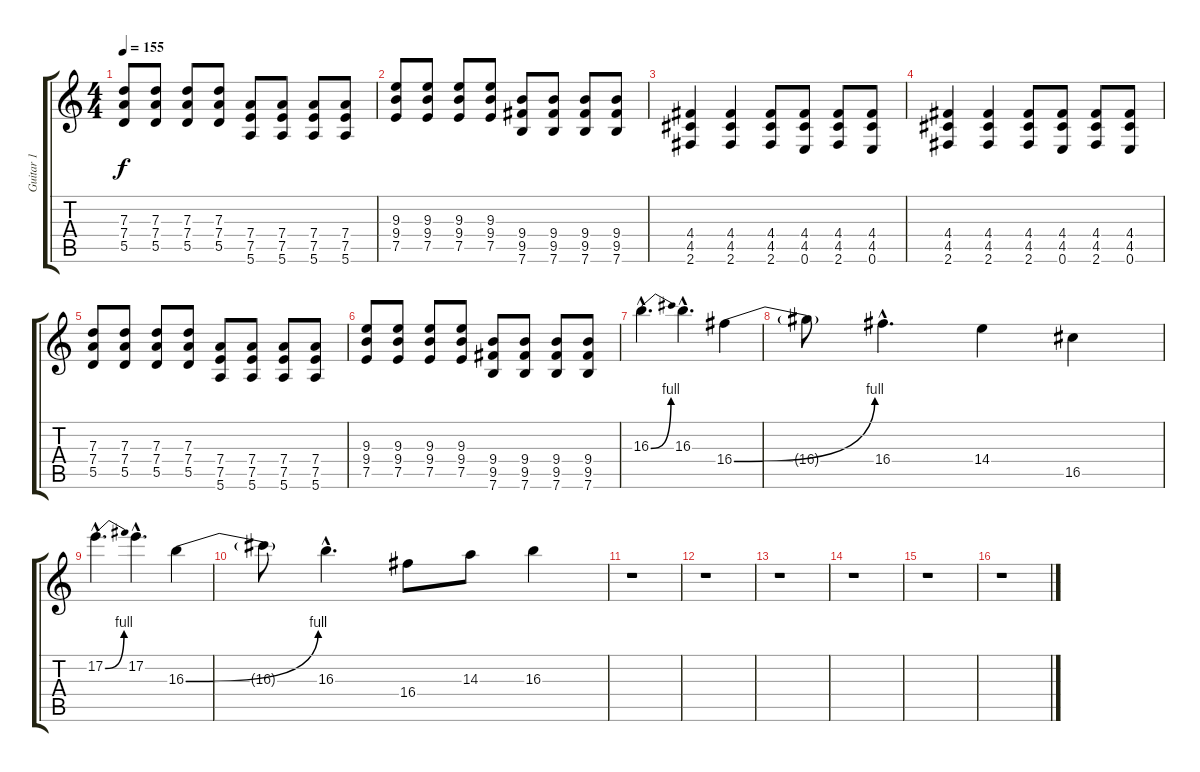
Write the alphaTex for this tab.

\track ("Guitar 1" "Guitar 1") {instrument overdrivenguitar}
\staff {score tabs}
\tuning (E4 B3 G3 D3 A2 E2) {hide}
\ts (4 4)
\tempo 155
\clef g2
\ks c
(7.3 7.4 5.5).8{dy f} (7.3 7.4 5.5).8 (7.3 7.4 5.5).8 (7.3 7.4 5.5).8 (7.4 7.5 5.6).8 (7.4 7.5 5.6).8 (7.4 7.5 5.6).8 (7.4 7.5 5.6).8 |
(9.3 9.4 7.5).8 (9.3 9.4 7.5).8 (9.3 9.4 7.5).8 (9.3 9.4 7.5).8 (9.4 9.5 7.6).8 (9.4 9.5 7.6).8 (9.4 9.5 7.6).8 (9.4 9.5 7.6).8 |
(4.4 4.5 2.6).4 (4.4 4.5 2.6).4 (4.4 4.5 2.6).8 (4.4 4.5 0.6).8 (4.4 4.5 2.6).8 (4.4 4.5 0.6).8 |
(4.4 4.5 2.6).4 (4.4 4.5 2.6).4 (4.4 4.5 2.6).8 (4.4 4.5 0.6).8 (4.4 4.5 2.6).8 (4.4 4.5 0.6).8 |
(7.3 7.4 5.5).8 (7.3 7.4 5.5).8 (7.3 7.4 5.5).8 (7.3 7.4 5.5).8 (7.4 7.5 5.6).8 (7.4 7.5 5.6).8 (7.4 7.5 5.6).8 (7.4 7.5 5.6).8 |
(9.3 9.4 7.5).8 (9.3 9.4 7.5).8 (9.3 9.4 7.5).8 (9.3 9.4 7.5).8 (9.4 9.5 7.6).8 (9.4 9.5 7.6).8 (9.4 9.5 7.6).8 (9.4 9.5 7.6).8 |
16.3{be (bend 0 0 60 4) hac}.4{d} 16.3{hac}.4{d} 16.4{be (bend 0 0 60 4)}.4 |
16.4{t}.8 16.4{hac}.4{d} 14.4.4 16.5.4 |
17.2{be (bend 0 0 60 4) hac}.4{d} 17.2{hac}.4{d} 16.3{be (bend 0 0 60 4)}.4 |
16.3{t}.8 16.3{hac}.4{d} 16.4.8 14.3.8 16.3.4 |
r.1 |
r.1 |
r.1 |
r.1 |
r.1 |
r.1
